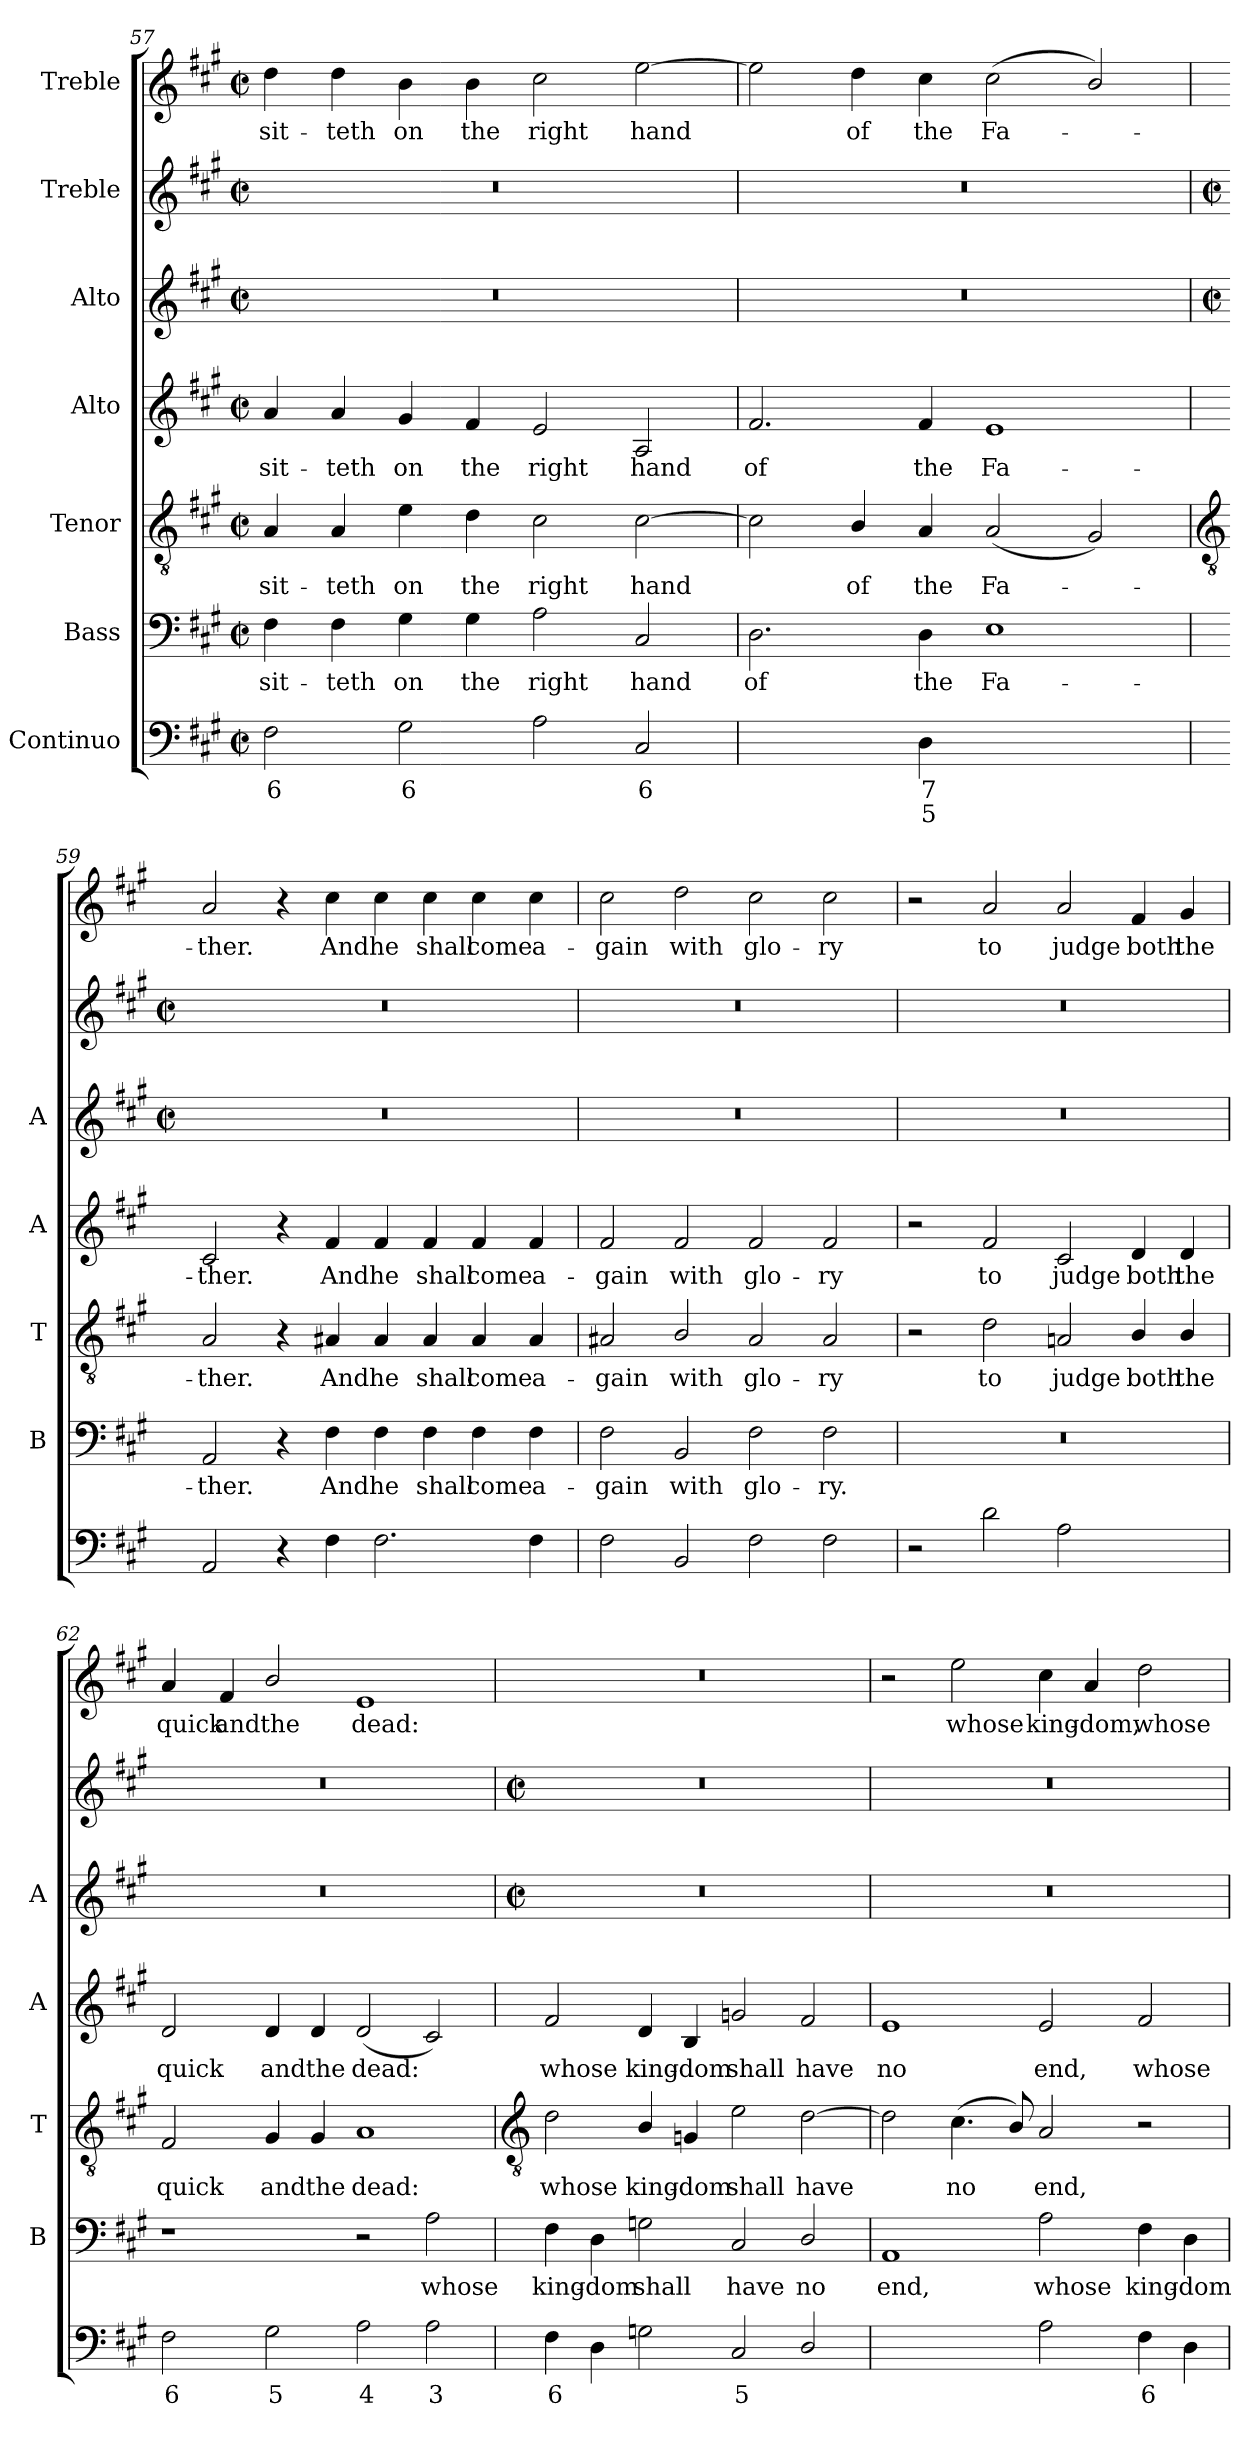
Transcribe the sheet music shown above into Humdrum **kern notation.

**kern	**text	**text	**kern	**text	**kern	**text	**kern	**text	**kern	**kern	**kern	**text
*part7	*part7	*part7	*part6	*part6	*part5	*part5	*part4	*part4	*part3	*part2	*part1	*part1
*staff7	*staff7	*staff7	*staff6	*staff6	*staff5	*staff5	*staff4	*staff4	*staff3	*staff2	*staff1	*staff1
*I"Continuo	*	*	*I"Bass	*	*I"Tenor	*	*I"Alto	*	*I"Alto	*I"Treble	*I"Treble	*
*	*	*	*I'B	*	*I'T	*	*I'A	*	*I'A	*	*	*
*clefF4	*	*	*clefF4	*	*clefGv2	*	*clefG2	*	*clefG2	*clefG2	*clefG2	*
*k[f#c#g#]	*	*	*k[f#c#g#]	*	*k[f#c#g#]	*	*k[f#c#g#]	*	*k[f#c#g#]	*k[f#c#g#]	*k[f#c#g#]	*
*A:	*	*	*A:	*	*A:	*	*A:	*	*A:	*A:	*A:	*
*M4/2	*	*	*M4/2	*	*M4/2	*	*M4/2	*	*M4/2	*M4/2	*M4/2	*
*met(c|)	*	*	*met(c|)	*	*met(c|)	*	*met(c|)	*	*met(c|)	*met(c|)	*met(c|)	*
=57	=57	=57	=57	=57	=57	=57	=57	=57	=57	=57	=57	=57
!	!LO:LY:b	!	!	!LO:LY:b	!	!LO:LY:b	!	!LO:LY:b	!	!	!	!LO:LY:b
2F#	6	.	4F#	sit-	4A	sit-	4a	sit-	0r	0r	4dd	sit-
!	!	!	!	!LO:LY:b	!	!LO:LY:b	!	!LO:LY:b	!	!	!	!LO:LY:b
.	.	.	4F#	-teth	4A	-teth	4a	-teth	.	.	4dd	-teth
!	!LO:LY:b	!	!	!LO:LY:b	!	!LO:LY:b	!	!LO:LY:b	!	!	!	!LO:LY:b
2G#	6	.	4G#	on	4e	on	4g#	on	.	.	4b	on
!	!	!	!	!LO:LY:b	!	!LO:LY:b	!	!LO:LY:b	!	!	!	!LO:LY:b
.	.	.	4G#	the	4d	the	4f#	the	.	.	4b	the
!	!	!	!	!LO:LY:b	!	!LO:LY:b	!	!LO:LY:b	!	!	!	!LO:LY:b
2A	.	.	2A	right	2c#	right	2e	right	.	.	2cc#	right
!	!LO:LY:b	!	!	!LO:LY:b	!	!LO:LY:b	!	!LO:LY:b	!	!	!	!LO:LY:b
2C#	6	.	2C#	hand	[2c#	hand	2A	hand	.	.	[2ee	hand
=58	=58	=58	=58	=58	=58	=58	=58	=58	=58	=58	=58	=58
!	!LO:LY:b	!LO:LY:b	!	!LO:LY:b	!	!	!	!LO:LY:b	!	!	!	!
[2Dyy	9	7	2.D	of	2c#]	.	2.f#	of	0r	0r	2ee]	.
!	!LO:LY:b	!LO:LY:b	!	!	!	!LO:LY:b	!	!	!	!	!	!LO:LY:b
4Dyy]	8	6	.	.	4B/	of	.	.	.	.	4dd	of
!	!LO:LY:b	!LO:LY:b	!	!LO:LY:b	!	!LO:LY:b	!	!LO:LY:b	!	!	!	!LO:LY:b
4D	7	5	4D	the	4A	the	4f#	the	.	.	4cc#	the
!	!LO:LY:b	!LO:LY:b	!	!LO:LY:b	!	!LO:LY:b	!	!LO:LY:b	!	!	!	!LO:LY:b
[2Eyy	6	4	1E	Fa-	(<2A	Fa-	1e	Fa-	.	.	(<2cc#	Fa-
!	!LO:LY:b	!LO:LY:b	!	!	!	!	!	!	!	!	!	!
2Eyy]	5	3	.	.	2G#)	.	.	.	.	.	2b/)	.
!!LO:LB:g=z
=59	=59	=59	=59	=59	=59	=59	=59	=59	=59	=59	=59	=59
*	*	*	*	*	*clefGv2	*	*	*	*	*	*	*
*	*	*	*	*	*	*	*	*	*M4/2	*M4/2	*	*
*	*	*	*	*	*	*	*	*	*met(c|)	*met(c|)	*	*
!	!	!	!	!LO:LY:b	!	!LO:LY:b	!	!LO:LY:b	!	!	!	!LO:LY:b
2AA	.	.	2AA	-ther.	2A	ther.	2c#	-ther.	0r	0r	2a	ther.
4r	.	.	4r	.	4r	.	4r	.	.	.	4r	.
!	!	!	!	!LO:LY:b	!	!LO:LY:b	!	!LO:LY:b	!	!	!	!LO:LY:b
4F#	.	.	4F#	And	4A#X	And	4f#	And	.	.	4cc#	And
!	!	!	!	!LO:LY:b	!	!LO:LY:b	!	!LO:LY:b	!	!	!	!LO:LY:b
2.F#	.	.	4F#	he	4A#	he	4f#	he	.	.	4cc#	he
!	!	!	!	!LO:LY:b	!	!LO:LY:b	!	!LO:LY:b	!	!	!	!LO:LY:b
.	.	.	4F#	shall	4A#	shall	4f#	shall	.	.	4cc#	shall
!	!	!	!	!LO:LY:b	!	!LO:LY:b	!	!LO:LY:b	!	!	!	!LO:LY:b
.	.	.	4F#	come	4A#	come	4f#	come	.	.	4cc#	come
!	!	!	!	!LO:LY:b	!	!LO:LY:b	!	!LO:LY:b	!	!	!	!LO:LY:b
4F#	.	.	4F#	a-	4A#	a-	4f#	a-	.	.	4cc#	a-
=60	=60	=60	=60	=60	=60	=60	=60	=60	=60	=60	=60	=60
!	!	!	!	!LO:LY:b	!	!LO:LY:b	!	!LO:LY:b	!	!	!	!LO:LY:b
2F#	.	.	2F#	-gain	2A#X	-gain	2f#	-gain	0r	0r	2cc#	-gain
!	!	!	!	!LO:LY:b	!	!LO:LY:b	!	!LO:LY:b	!	!	!	!LO:LY:b
2BB	.	.	2BB	with	2B/	with	2f#	with	.	.	2dd	with
!	!	!	!	!LO:LY:b	!	!LO:LY:b	!	!LO:LY:b	!	!	!	!LO:LY:b
2F#	.	.	2F#	glo-	2A#	glo-	2f#	glo-	.	.	2cc#	glo-
!	!	!	!	!LO:LY:b	!	!LO:LY:b	!	!LO:LY:b	!	!	!	!LO:LY:b
2F#	.	.	2F#	-ry.	2A#	-ry	2f#	-ry	.	.	2cc#	-ry
=61	=61	=61	=61	=61	=61	=61	=61	=61	=61	=61	=61	=61
2r	.	.	0r	.	2r	.	2r	.	0r	0r	2r	.
!	!	!	!	!	!	!LO:LY:b	!	!LO:LY:b	!	!	!	!LO:LY:b
2d	.	.	.	.	2d	to	2f#	to	.	.	2a	to
!	!	!	!	!	!	!LO:LY:b	!	!LO:LY:b	!	!	!	!LO:LY:b
2A	.	.	.	.	2An	judge	2c#	judge	.	.	2a	judge
!	!LO:LY:b	!	!	!	!	!LO:LY:b	!	!LO:LY:b	!	!	!	!LO:LY:b
[4Byy	5	.	.	.	4B/	both	4d	both	.	.	4f#	both
!	!LO:LY:b	!	!	!	!	!LO:LY:b	!	!LO:LY:b	!	!	!	!LO:LY:b
4Byy]	6	.	.	.	4B/	the	4d	the	.	.	4g#	the
=62	=62	=62	=62	=62	=62	=62	=62	=62	=62	=62	=62	=62
!	!LO:LY:b	!	!	!	!	!LO:LY:b	!	!LO:LY:b	!	!	!	!LO:LY:b
2F#	6	.	1r	.	2F#	quick	2d	quick	0r	0r	4a	quick
!	!	!	!	!	!	!	!	!	!	!	!	!LO:LY:b
.	.	.	.	.	.	.	.	.	.	.	4f#	and
!	!LO:LY:b	!	!	!	!	!LO:LY:b	!	!LO:LY:b	!	!	!	!LO:LY:b
2G#	5	.	.	.	4G#	and	4d	and	.	.	2b/	the
!	!	!	!	!	!	!LO:LY:b	!	!LO:LY:b	!	!	!	!
.	.	.	.	.	4G#	the	4d	the	.	.	.	.
!	!LO:LY:b	!	!	!	!	!LO:LY:b	!	!LO:LY:b	!	!	!	!LO:LY:b
2A	4	.	2r	.	1A	dead:	(<2d	dead:	.	.	1e	dead:
!	!LO:LY:b	!	!	!LO:LY:b	!	!	!	!	!	!	!	!
2A	3	.	2A	whose	.	.	2c#)	.	.	.	.	.
!!LO:LB:g=z
=63	=63	=63	=63	=63	=63	=63	=63	=63	=63	=63	=63	=63
*	*	*	*	*	*clefGv2	*	*	*	*	*	*	*
*	*	*	*	*	*	*	*	*	*M4/2	*M4/2	*	*
*	*	*	*	*	*	*	*	*	*met(c|)	*met(c|)	*	*
!	!LO:LY:b	!	!	!LO:LY:b	!	!LO:LY:b	!	!LO:LY:b	!	!	!	!
4F#	6	.	4F#	king-	2d	whose	2f#	whose	0r	0r	0r	.
!	!	!	!	!LO:LY:b	!	!	!	!	!	!	!	!
4D	.	.	4D	-dom	.	.	.	.	.	.	.	.
!	!	!	!	!LO:LY:b	!	!LO:LY:b	!	!LO:LY:b	!	!	!	!
2Gn	.	.	2Gn	shall	4B/	king-	4d	king-	.	.	.	.
!	!	!	!	!	!	!LO:LY:b	!	!LO:LY:b	!	!	!	!
.	.	.	.	.	4Gn	-dom	4B	-dom	.	.	.	.
!	!LO:LY:b	!	!	!LO:LY:b	!	!LO:LY:b	!	!LO:LY:b	!	!	!	!
2C#	5	.	2C#	have	2e	shall	2gn	shall	.	.	.	.
!	!	!	!	!LO:LY:b	!	!LO:LY:b	!	!LO:LY:b	!	!	!	!
2D/	.	.	2D/	no	[2d	have	2f#	have	.	.	.	.
=64	=64	=64	=64	=64	=64	=64	=64	=64	=64	=64	=64	=64
!	!LO:LY:b	!	!	!LO:LY:b	!	!	!	!LO:LY:b	!	!	!	!
[2AAyy	4	.	1AA	end,	2d]	.	1e	no	0r	0r	2r	.
!	!LO:LY:b	!	!	!	!	!LO:LY:b	!	!	!	!	!	!LO:LY:b
2AAyy]	3	.	.	.	(<4.c#	no	.	.	.	.	2ee	whose
.	.	.	.	.	8B/)	.	.	.	.	.	.	.
!	!	!	!	!LO:LY:b	!	!LO:LY:b	!	!LO:LY:b	!	!	!	!LO:LY:b
2A	.	.	2A	whose	2A	end,	2e	end,	.	.	4cc#	king-
!	!	!	!	!	!	!	!	!	!	!	!	!LO:LY:b
.	.	.	.	.	.	.	.	.	.	.	4a	-dom,
!	!LO:LY:b	!	!	!LO:LY:b	!	!	!	!LO:LY:b	!	!	!	!LO:LY:b
4F#	6	.	4F#	king-	2r	.	2f#	whose	.	.	2dd	whose
!	!	!	!	!LO:LY:b	!	!	!	!	!	!	!	!
4D	.	.	4D	-dom	.	.	.	.	.	.	.	.
=	=	=	=	=	=	=	=	=	=	=	=	=
*-	*-	*-	*-	*-	*-	*-	*-	*-	*-	*-	*-	*-
